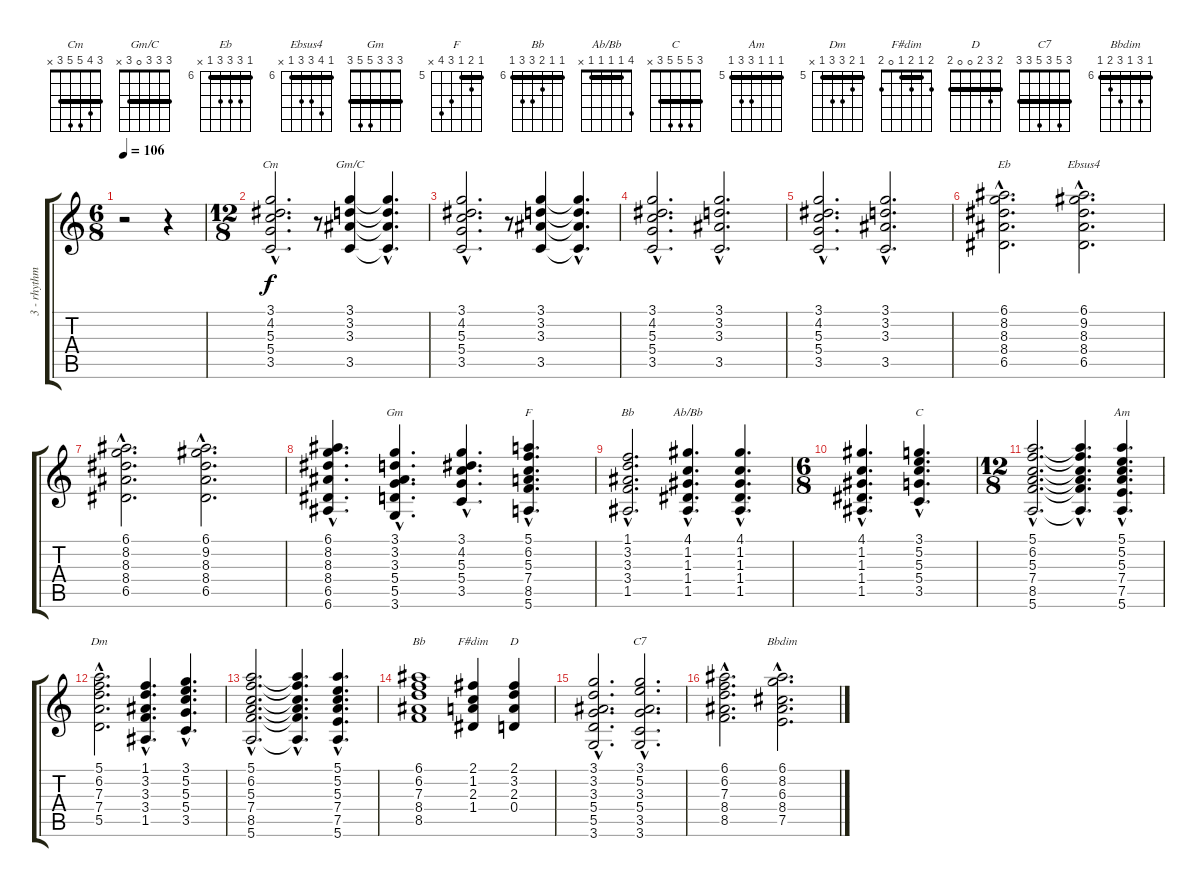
\track ("3 - rhythm" "3 - rhythm") {instrument acousticguitarnylon}
\staff {score tabs}
\tuning (E4 B3 G3 D3 A2 E2) {hide}
\chord ("Cm" 3 4 5 5 3 x) {barre 3}
\chord ("Gm/C" 3 3 3 0 3 x) {barre 3}
\chord ("Eb" 6 8 8 8 6 x) {firstfret 6 barre 6}
\chord ("Ebsus4" 6 9 8 8 6 x) {firstfret 6 barre 6}
\chord ("Gm" 3 3 3 5 5 3) {barre 3}
\chord ("F" 5 6 5 7 8 x) {firstfret 5 barre 5}
\chord ("Bb" 1 3 3 3 1 x) {barre 1}
\chord ("Ab/Bb" 4 1 1 1 1 x) {barre 1}
\chord ("C" 3 5 5 5 3 x) {barre 3}
\chord ("Am" 5 5 5 7 7 5) {firstfret 5 barre 5}
\chord ("Dm" 5 6 7 7 5 x) {firstfret 5 barre 5}
\chord ("Bb" 6 6 7 8 8 6) {firstfret 6 barre 6}
\chord ("F#dim" 2 1 2 1 0 2) {barre 1}
\chord ("D" 2 3 2 0 0 2) {barre 2}
\chord ("C7" 3 5 3 5 3 3) {barre 3}
\chord ("Bbdim" 6 8 6 8 7 6) {firstfret 6 barre 6}
\ts (6 8)
\tempo 106
\clef g2
\ks c
r.2{dy f instrument acousticguitarnylon} r.4 |
\ts (12 8)
(3.1{hac} 4.2{hac} 5.3{hac} 5.4{hac} 3.5{hac}).2{d ch "Cm"} r.8 (3.1 3.2 3.3 3.5).4{ch "Gm/C"} (3.1{hac t} 3.2{hac t} 3.3{hac t} 3.5{hac t}).4{d} |
(3.1{hac} 4.2{hac} 5.3{hac} 5.4{hac} 3.5{hac}).2{d} r.8 (3.1 3.2 3.3 3.5).4 (3.1{hac t} 3.2{hac t} 3.3{hac t} 3.5{hac t}).4{d} |
(3.1{hac} 4.2{hac} 5.3{hac} 5.4{hac} 3.5{hac}).2{d} (3.1{hac} 3.2{hac} 3.3{hac} 3.5{hac}).2{d} |
(3.1{hac} 4.2{hac} 5.3{hac} 5.4{hac} 3.5{hac}).2{d} (3.1{hac} 3.2{hac} 3.3{hac} 3.5{hac}).2{d} |
(6.1{hac} 8.2{hac} 8.3{hac} 8.4{hac} 6.5{hac}).2{d ch "Eb"} (6.1{hac} 9.2{hac} 8.3{hac} 8.4{hac} 6.5{hac}).2{d ch "Ebsus4"} |
(6.1{hac} 8.2{hac} 8.3{hac} 8.4{hac} 6.5{hac}).2{d} (6.1{hac} 9.2{hac} 8.3{hac} 8.4{hac} 6.5{hac}).2{d} |
(6.1{hac} 8.2{hac} 8.3{hac} 8.4{hac} 6.5{hac} 6.6{hac}).4{d} (3.1{hac} 3.2{hac} 3.3{hac} 5.4{hac} 5.5{hac} 3.6{hac}).4{d ch "Gm"} (3.1{hac} 4.2{hac} 5.3{hac} 5.4{hac} 3.5{hac}).4{d} (5.1{hac} 6.2{hac} 5.3{hac} 7.4{hac} 8.5{hac} 5.6{hac}).4{d ch "F"} |
(1.1{hac} 3.2{hac} 3.3{hac} 3.4{hac} 1.5{hac}).2{d ch "Bb"} (4.1{hac} 1.2{hac} 1.3{hac} 1.4{hac} 1.5{hac}).4{d ch "Ab/Bb"} (4.1{hac} 1.2{hac} 1.3{hac} 1.4{hac} 1.5{hac}).4{d} |
\ts (6 8)
(4.1{hac} 1.2{hac} 1.3{hac} 1.4{hac} 1.5{hac}).4{d} (3.1{hac} 5.2{hac} 5.3{hac} 5.4{hac} 3.5{hac}).4{d ch "C"} |
\ts (12 8)
(5.1{hac} 6.2{hac} 5.3{hac} 7.4{hac} 8.5{hac} 5.6{hac}).2{d} (5.1{hac t} 6.2{hac t} 5.3{hac t} 7.4{hac t} 8.5{hac t} 5.6{hac t}).4{d} (5.1{hac} 5.2{hac} 5.3{hac} 7.4{hac} 7.5{hac} 5.6{hac}).4{d ch "Am"} |
(5.1{hac} 6.2{hac} 7.3{hac} 7.4{hac} 5.5{hac}).2{d ch "Dm"} (1.1{hac} 3.2{hac} 3.3{hac} 3.4{hac} 1.5{hac}).4{d} (3.1{hac} 5.2{hac} 5.3{hac} 5.4{hac} 3.5{hac}).4{d} |
(5.1{hac} 6.2{hac} 5.3{hac} 7.4{hac} 8.5{hac} 5.6{hac}).2{d} (5.1{hac t} 6.2{hac t} 5.3{hac t} 7.4{hac t} 8.5{hac t} 5.6{hac t}).4{d} (5.1{hac} 5.2{hac} 5.3{hac} 7.4{hac} 7.5{hac} 5.6{hac}).4{d} |
(6.1 6.2 7.3 8.4 8.5).1{ch "Bb"} (2.1 1.2 2.3 1.4).4{ch "F#dim"} (2.1 3.2 2.3 0.4).4{ch "D"} |
(3.1{hac} 3.2{hac} 3.3{hac} 5.4{hac} 5.5{hac} 3.6{hac}).2{d} (3.1{hac} 5.2{hac} 3.3{hac} 5.4{hac} 3.5{hac} 3.6{hac}).2{d ch "C7"} |
(6.1{hac} 6.2{hac} 7.3{hac} 8.4{hac} 8.5{hac}).2{d} (6.1{hac} 8.2{hac} 6.3{hac} 8.4{hac} 7.5{hac}).2{d ch "Bbdim"}
